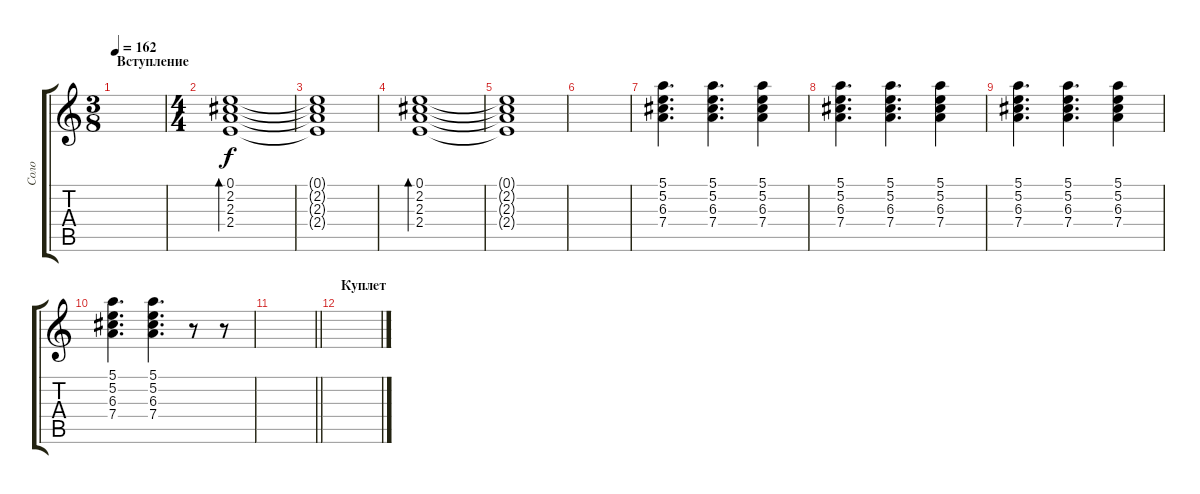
\track ("Соло" "Соло") {instrument distortionguitar}
\staff {score tabs}
\tuning (E4 B3 G3 D3 A2 E2) {hide}
\ts (3 8)
\section ("" "Вступление")
\tempo 162
\clef g2
\ks c
|
\ts (4 4)
(0.1 2.2 2.3 2.4).1{bd 480} |
(0.1{t} 2.2{t} 2.3{t} 2.4{t}).1 |
(0.1 2.2 2.3 2.4).1{bd 480} |
(0.1{t} 2.2{t} 2.3{t} 2.4{t}).1 |
|
(5.1 5.2 6.3 7.4).4{d} (5.1 5.2 6.3 7.4).4{d} (5.1 5.2 6.3 7.4).4 |
(5.1 5.2 6.3 7.4).4{d} (5.1 5.2 6.3 7.4).4{d} (5.1 5.2 6.3 7.4).4 |
(5.1 5.2 6.3 7.4).4{d} (5.1 5.2 6.3 7.4).4{d} (5.1 5.2 6.3 7.4).4 |
(5.1 5.2 6.3 7.4).4{d} (5.1 5.2 6.3 7.4).4{d} r.8 r.8 |
\barLineRight lightlight
|
\section ("" "Куплет")
